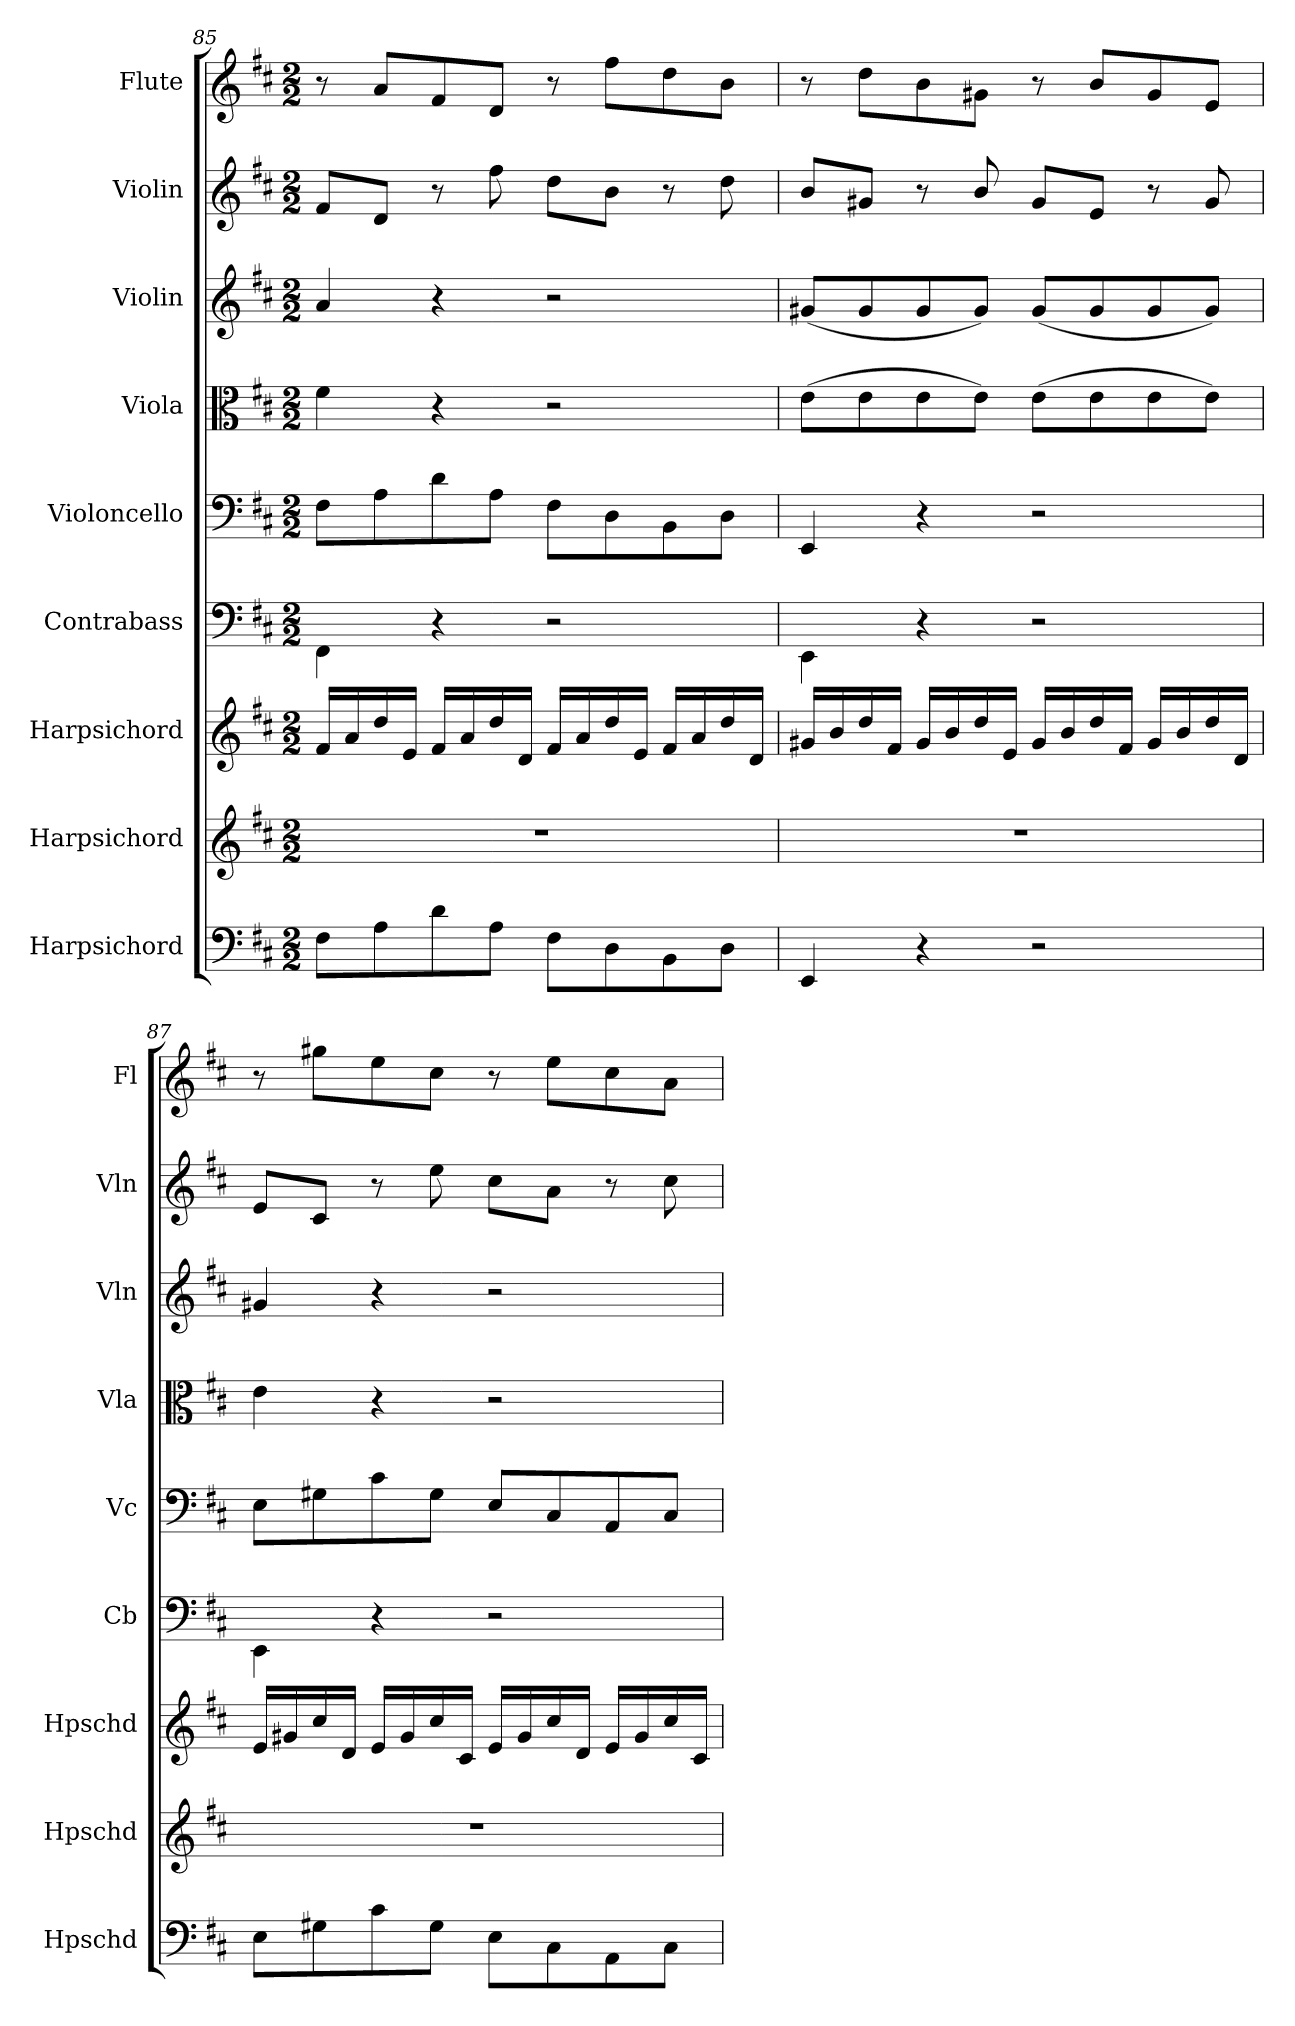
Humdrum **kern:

**kern	**kern	**kern	**kern	**kern	**kern	**kern	**kern	**kern
*part9	*part8	*part7	*part6	*part5	*part4	*part3	*part2	*part1
*staff9	*staff8	*staff7	*staff6	*staff5	*staff4	*staff3	*staff2	*staff1
*I"Harpsichord	*I"Harpsichord	*I"Harpsichord	*I"Contrabass	*I"Violoncello	*I"Viola	*I"Violin	*I"Violin	*I"Flute
*I'Hpschd	*I'Hpschd	*I'Hpschd	*I'Cb	*I'Vc	*I'Vla	*I'Vln	*I'Vln	*I'Fl
*clefF4	*clefG2	*clefG2	*clefF4	*clefF4	*clefC3	*clefG2	*clefG2	*clefG2
*	*	*	*ITrd7c12	*	*	*	*	*
*k[f#c#]	*k[f#c#]	*k[f#c#]	*k[f#c#]	*k[f#c#]	*k[f#c#]	*k[f#c#]	*k[f#c#]	*k[f#c#]
*D:	*D:	*D:	*D:	*D:	*D:	*D:	*D:	*D:
*M2/2	*M2/2	*M2/2	*M2/2	*M2/2	*M2/2	*M2/2	*M2/2	*M2/2
=85	=85	=85	=85	=85	=85	=85	=85	=85
8F#\L	1r	16f#/LL	4FFF#\	8F#\L	4f#\	4a/	8f#/L	8r
.	.	16a/	.	.	.	.	.	.
8A\	.	16dd/	.	8A\	.	.	8d/J	8a/L
.	.	16e/JJ	.	.	.	.	.	.
8d\	.	16f#/LL	4r	8d\	4r	4r	8r	8f#/
.	.	16a/	.	.	.	.	.	.
8A\J	.	16dd/	.	8A\J	.	.	8ff#\	8d/J
.	.	16d/JJ	.	.	.	.	.	.
8F#\L	.	16f#/LL	2r	8F#\L	2r	2r	8dd\L	8r
.	.	16a/	.	.	.	.	.	.
8D\	.	16dd/	.	8D\	.	.	8b\J	8ff#\L
.	.	16e/JJ	.	.	.	.	.	.
8BB\	.	16f#/LL	.	8BB\	.	.	8r	8dd\
.	.	16a/	.	.	.	.	.	.
8D\J	.	16dd/	.	8D\J	.	.	8dd\	8b\J
.	.	16d/JJ	.	.	.	.	.	.
=86	=86	=86	=86	=86	=86	=86	=86	=86
4EE/	1r	16g#X/LL	4EEE\	4EE/	(8e\L	(8g#X/L	8b/L	8r
.	.	16b/	.	.	.	.	.	.
.	.	16dd/	.	.	8e\	8g#/	8g#X/J	8dd\L
.	.	16f#/JJ	.	.	.	.	.	.
4r	.	16g#/LL	4r	4r	8e\	8g#/	8r	8b\
.	.	16b/	.	.	.	.	.	.
.	.	16dd/	.	.	8e\J)	8g#/J)	8b/	8g#X\J
.	.	16e/JJ	.	.	.	.	.	.
2r	.	16g#/LL	2r	2r	(8e\L	(8g#/L	8g#/L	8r
.	.	16b/	.	.	.	.	.	.
.	.	16dd/	.	.	8e\	8g#/	8e/J	8b/L
.	.	16f#/JJ	.	.	.	.	.	.
.	.	16g#/LL	.	.	8e\	8g#/	8r	8g#/
.	.	16b/	.	.	.	.	.	.
.	.	16dd/	.	.	8e\J)	8g#/J)	8g#/	8e/J
.	.	16d/JJ	.	.	.	.	.	.
=87	=87	=87	=87	=87	=87	=87	=87	=87
8E\L	1r	16e/LL	4EEE\	8E\L	4e\	4g#X/	8e/L	8r
.	.	16g#X/	.	.	.	.	.	.
8G#X\	.	16cc#/	.	8G#X\	.	.	8c#/J	8gg#X\L
.	.	16d/JJ	.	.	.	.	.	.
8c#\	.	16e/LL	4r	8c#\	4r	4r	8r	8ee\
.	.	16g#/	.	.	.	.	.	.
8G#\J	.	16cc#/	.	8G#\J	.	.	8ee\	8cc#\J
.	.	16c#/JJ	.	.	.	.	.	.
8E\L	.	16e/LL	2r	8E/L	2r	2r	8cc#\L	8r
.	.	16g#/	.	.	.	.	.	.
8C#\	.	16cc#/	.	8C#/	.	.	8a\J	8ee\L
.	.	16d/JJ	.	.	.	.	.	.
8AA\	.	16e/LL	.	8AA/	.	.	8r	8cc#\
.	.	16g#/	.	.	.	.	.	.
8C#\J	.	16cc#/	.	8C#/J	.	.	8cc#\	8a\J
.	.	16c#/JJ	.	.	.	.	.	.
=	=	=	=	=	=	=	=	=
*-	*-	*-	*-	*-	*-	*-	*-	*-
